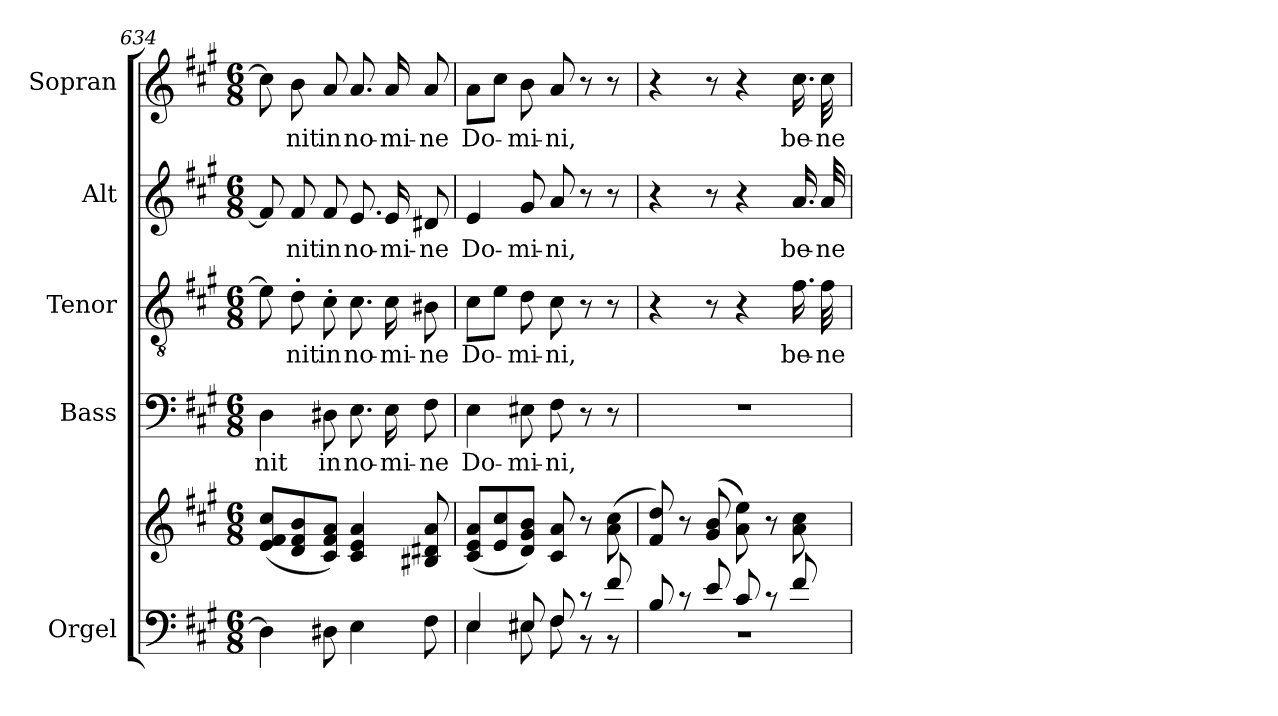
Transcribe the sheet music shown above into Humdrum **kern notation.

**kern	**kern	**kern	**text	**kern	**text	**kern	**text	**kern	**text
*part5	*part5	*part4	*part4	*part3	*part3	*part2	*part2	*part1	*part1
*staff6	*staff5	*staff4	*staff4	*staff3	*staff3	*staff2	*staff2	*staff1	*staff1
*I"Orgel	*	*I"Bass	*	*I"Tenor	*	*I"Alt	*	*I"Sopran	*
*I'Org.	*	*I'B.	*	*I'T.	*	*I'A.	*	*I'S.	*
!!LO:LB:g=z
*clefF4	*clefG2	*clefF4	*	*clefGv2	*	*clefG2	*	*clefG2	*
*k[f#c#g#]	*k[f#c#g#]	*k[f#c#g#]	*	*k[f#c#g#]	*	*k[f#c#g#]	*	*k[f#c#g#]	*
*A:	*A:	*A:	*	*A:	*	*A:	*	*A:	*
*M6/8	*M6/8	*M6/8	*	*M6/8	*	*M6/8	*	*M6/8	*
=634	=634	=634	=634	=634	=634	=634	=634	=634	=634
!	!	!	!LO:LY:b	!	!	!	!	!	!
4D\]	(<8e/ 8f#/ 8cc#/L	4D\	-nit	8e\]	.	8f#/]	.	8cc#\]	.
!	!	!	!	!	!LO:LY:b	!	!LO:LY:b	!	!LO:LY:b
.	8d/ 8f#/ 8b/	.	.	8d'>\	-nit	8f#/	-nit	8b\	-nit
!	!	!	!LO:LY:b	!	!LO:LY:b	!	!LO:LY:b	!	!LO:LY:b
8D#X\	8c#/ 8f#/ 8a/J)	8D#X\	in	8c#'>\	in	8f#/	in	8a/	in
!	!	!	!LO:LY:b	!	!LO:LY:b	!	!LO:LY:b	!	!LO:LY:b
4E\	4c#/ 4e/ 4a/	8.E\	no-	8.c#\	no-	8.e/	no-	8.a/	no-
!	!	!	!LO:LY:b	!	!LO:LY:b	!	!LO:LY:b	!	!LO:LY:b
.	.	16E\	-mi-	16c#\	-mi-	16e/	-mi-	16a/	-mi-
!	!	!	!LO:LY:b	!	!LO:LY:b	!	!LO:LY:b	!	!LO:LY:b
8F#\	8B#X/ 8d#X/ 8a/	8F#\	-ne	8B#X\	-ne	8d#X/	-ne	8a/	-ne
=635	=635	=635	=635	=635	=635	=635	=635	=635	=635
*^	*	*	*	*	*	*	*	*	*
!	!	!	!	!LO:LY:b	!	!LO:LY:b	!	!LO:LY:b	!	!LO:LY:b
4E/	4E\	(<8c#/ 8e/ 8a/L	4E\	Do-	8c#\L	Do-	4e/	Do-	8a\L	Do-
.	.	8e/ 8cc#/	.	.	8e\J	.	.	.	8cc#\J	.
!	!	!	!	!LO:LY:b	!	!LO:LY:b	!	!LO:LY:b	!	!LO:LY:b
8E#X/	8E#\	8d/ 8g#/ 8b/J)	8E#X\	-mi-	8d\	-mi-	8g#/	-mi-	8b\	-mi-
!	!	!	!	!LO:LY:b	!	!LO:LY:b	!	!LO:LY:b	!	!LO:LY:b
8F#/	8F#\	8c#/ 8a/	8F#\	-ni,	8c#\	-ni,	8a/	-ni,	8a/	-ni,
8r	8r	8r	8r	.	8r	.	8r	.	8r	.
8f#/	8r	(>8a\ 8cc#\	8r	.	8r	.	8r	.	8r	.
=636	=636	=636	=636	=636	=636	=636	=636	=636	=636	=636
!	!LO:N:vis=1	!	!	!	!	!	!	!	!	!
8B/	2.r	8f#/ 8dd/)	2.r	.	4r	.	4r	.	4r	.
8rc	.	8r	.	.	.	.	.	.	.	.
8e/	.	(8g#/ 8b/	.	.	8r	.	8r	.	8r	.
8c#/	.	8a\ 8ee\)	.	.	4r	.	4r	.	4r	.
8rc	.	8r	.	.	.	.	.	.	.	.
!	!	!	!	!	!	!LO:LY:b	!	!LO:LY:b	!	!LO:LY:b
8f#/	.	8a\ 8cc#\	.	.	16.f#\	be-	16.a/	be-	16.cc#\	be-
!	!	!	!	!	!	!LO:LY:b	!	!LO:LY:b	!	!LO:LY:b
.	.	.	.	.	32f#\	-ne-	32a/	-ne-	32cc#\	-ne-
*v	*v	*	*	*	*	*	*	*	*	*
=	=	=	=	=	=	=	=	=	=
*-	*-	*-	*-	*-	*-	*-	*-	*-	*-
